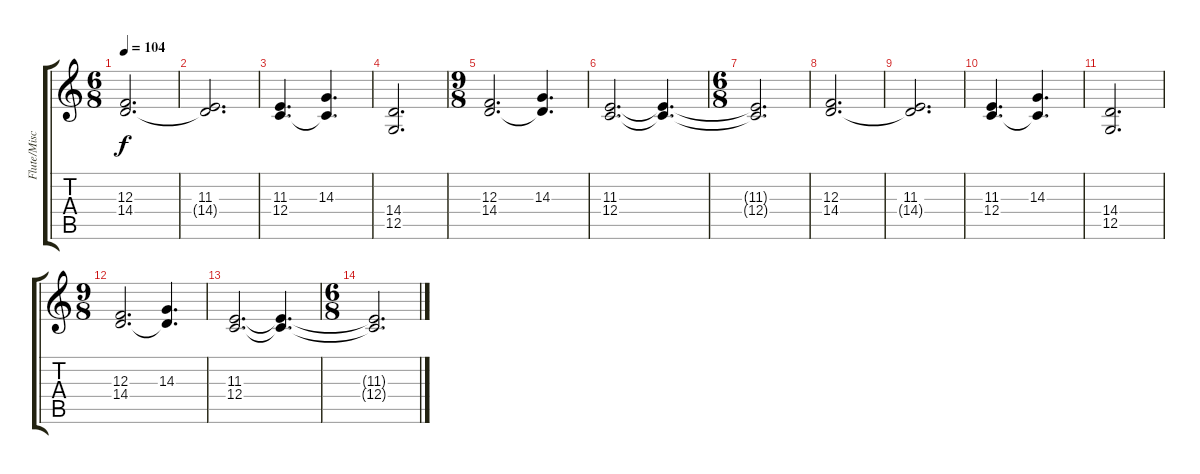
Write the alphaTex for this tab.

\track ("Flute/Misc" "Flute/Misc") {instrument pad2warm}
\staff {score tabs}
\tuning (D4 A3 F3 C3 G2 D2) {hide}
\ts (6 8)
\tempo 104
\clef g2
\ks c
(12.3 14.4).2{d dy f} |
(11.3 14.4{t}).2{d} |
(11.3 12.4).4{d} (14.3 12.4{t}).4{d} |
(14.4 12.5).2{d} |
\ts (9 8)
(12.3 14.4).2{d} (14.3 14.4{t}).4{d} |
(11.3 12.4).2{d} (11.3{t} 12.4{t}).4{d} |
\ts (6 8)
(11.3{t} 12.4{t}).2{d} |
(12.3 14.4).2{d volume 0} |
(11.3 14.4{t}).2{d} |
(11.3 12.4).4{d} (14.3 12.4{t}).4{d} |
(14.4 12.5).2{d} |
\ts (9 8)
(12.3 14.4).2{d} (14.3 14.4{t}).4{d} |
(11.3 12.4).2{d} (11.3{t} 12.4{t}).4{d} |
\ts (6 8)
(11.3{t} 12.4{t}).2{d}
